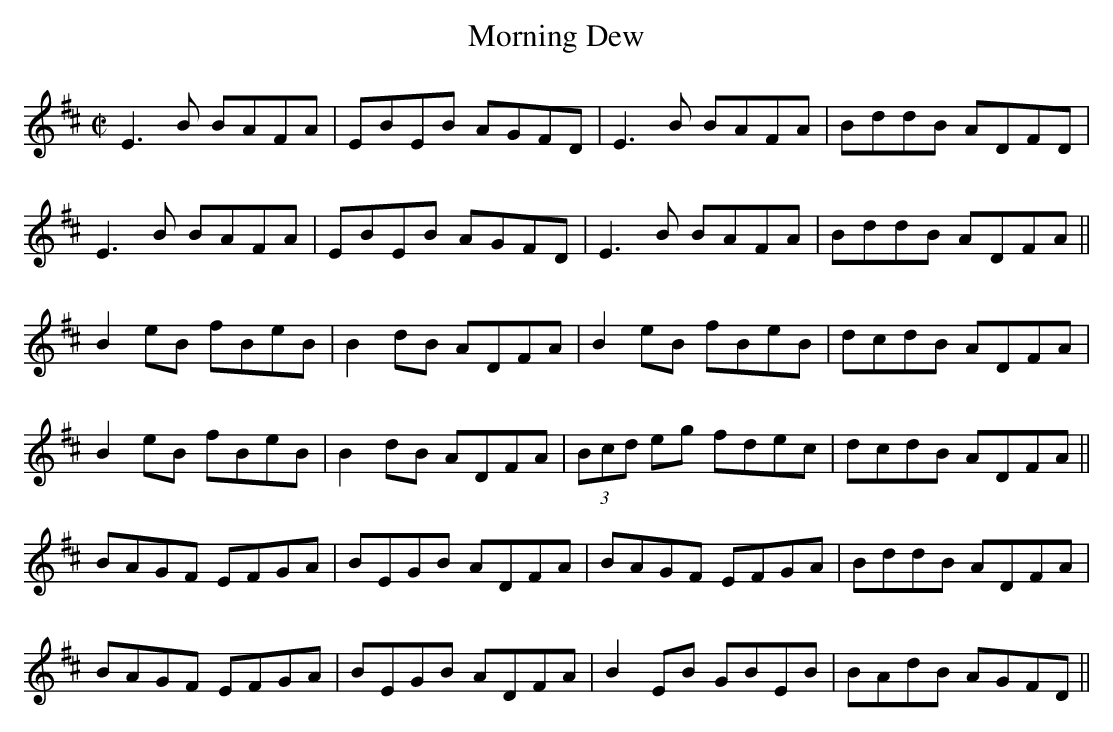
X:1
T:Morning Dew
M:C|
K:Edor
E3B BAFA|EBEB AGFD|E3B BAFA|BddB ADFD|
E3B BAFA|EBEB AGFD|E3B BAFA|BddB ADFA||
B2eB fBeB|B2dB ADFA|B2eB fBeB|dcdB ADFA|
B2eB fBeB|B2dB ADFA|(3Bcd eg fdec|dcdB ADFA||
BAGF EFGA|BEGB ADFA|BAGF EFGA|BddB ADFA|
BAGF EFGA|BEGB ADFA|B2EB GBEB|BAdB AGFD||
